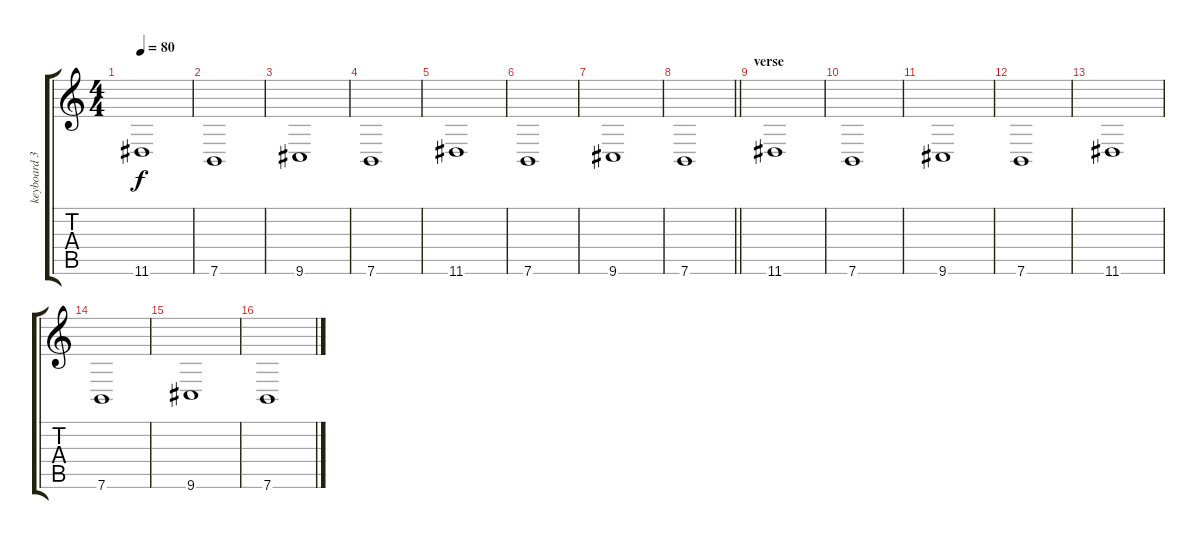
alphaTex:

\track ("keyboard 3" "keyboard 3") {instrument fx6goblins}
\staff {score tabs}
\tuning (E4 B3 G3 D3 A2 E2) {hide}
\ts (4 4)
\tempo 80
\clef g2
\ks c
11.6.1{dy f} |
7.6.1 |
9.6.1 |
7.6.1 |
11.6.1 |
7.6.1 |
9.6.1 |
\barLineRight lightlight
7.6.1 |
\section ("" "verse")
11.6.1 |
7.6.1 |
9.6.1 |
7.6.1 |
11.6.1 |
7.6.1 |
9.6.1 |
7.6.1
